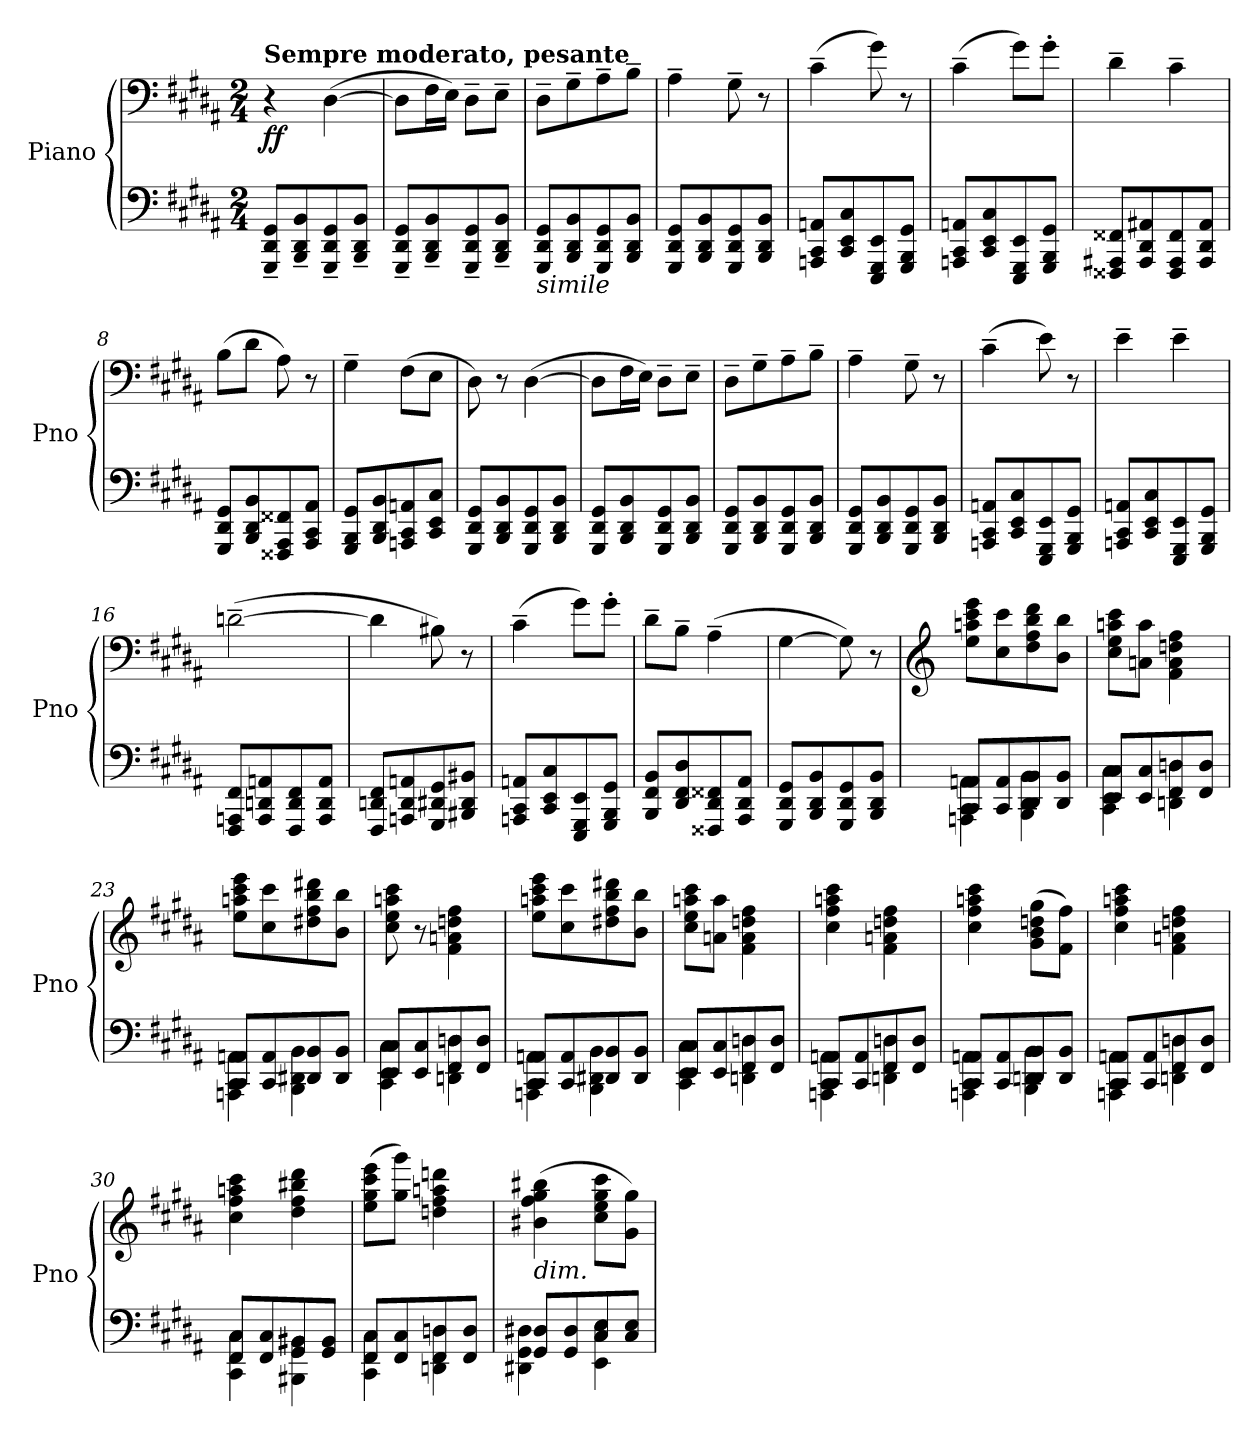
**kern	**kern	**dynam
*part1	*part1	*part1
*staff2	*staff1	*staff1/2
*I"Piano	*	*
*I'Pno	*	*
*clefF4	*clefF4	*
*k[f#c#g#d#a#]	*k[f#c#g#d#a#]	*
*M2/4	*M2/4	*
=1	=1	=1
!	!LO:TX:a:B:t=Sempre moderato, pesante	!
!	!	!LO:DY:b
8GGG#/~ 8DD#/~ 8GG#/~L	4r	ff
8BBB/~ 8DD#/~ 8BB/~	.	.
8GGG#/~ 8DD#/~ 8GG#/~	(>[4D#\	.
8BBB/~ 8DD#/~ 8BB/~J	.	.
=2	=2	=2
8GGG#/~ 8DD#/~ 8GG#/~L	8D#\L]	.
8BBB/~ 8DD#/~ 8BB/~	16F#\L	.
.	16E\JJ)	.
8GGG#/~ 8DD#/~ 8GG#/~	8D#~\L	.
8BBB/~ 8DD#/~ 8BB/~J	8E~\J	.
=3	=3	=3
!LO:TX:b:i:t=simile	!	!
8GGG#/ 8DD#/ 8GG#/L	8D#~\L	.
8BBB/ 8DD#/ 8BB/	8G#~\	.
8GGG#/ 8DD#/ 8GG#/	8A#~\	.
8BBB/ 8DD#/ 8BB/J	8B~\J	.
=4	=4	=4
8GGG#/ 8DD#/ 8GG#/L	4A#~\	.
8BBB/ 8DD#/ 8BB/	.	.
8GGG#/ 8DD#/ 8GG#/	8G#~\	.
8BBB/ 8DD#/ 8BB/J	8r	.
=5	=5	=5
8AAAn/ 8CC#/ 8AAn/L	(>4c#~\	.
8CC#/ 8EE/ 8C#/	.	.
8EEE/ 8GGG#/ 8EE/	8g#\)	.
8GGG#/ 8BBB/ 8GG#/J	8r	.
=6	=6	=6
8AAAn/ 8CC#/ 8AAn/L	(>4c#~\	.
8CC#/ 8EE/ 8C#/	.	.
8EEE/ 8GGG#/ 8EE/	8g#\L)	.
8GGG#/ 8BBB/ 8GG#/J	8g#'\J	.
=7	=7	=7
8FFF##X/ 8AAA#X/ 8FF##X/L	4d#~\	.
8AAA#/ 8DD#/ 8AA#X/	.	.
8FFF##/ 8AAA#/ 8FF##/	4c#~\	.
8AAA#/ 8DD#/ 8AA#/J	.	.
=8	=8	=8
8GGG#/ 8DD#/ 8GG#/L	(>8B\L	.
8BBB/ 8DD#/ 8BB/	8d#\J	.
8FFF##X/ 8AAA#/ 8FF##X/	8A#\)	.
8AAA#/ 8CC#/ 8AA#/J	8r	.
=9	=9	=9
8GGG#/ 8BBB/ 8GG#/L	4G#~\	.
8BBB/ 8DD#/ 8BB/	.	.
8AAAn/ 8CC#/ 8AAn/	(>8F#\L	.
8CC#/ 8EE/ 8C#/J	8E\J	.
=10	=10	=10
8GGG#/ 8DD#/ 8GG#/L	8D#\)	.
8BBB/ 8DD#/ 8BB/	8r	.
8GGG#/ 8DD#/ 8GG#/	(>[4D#\	.
8BBB/ 8DD#/ 8BB/J	.	.
=11	=11	=11
8GGG#/ 8DD#/ 8GG#/L	8D#\L]	.
8BBB/ 8DD#/ 8BB/	16F#\L	.
.	16E\JJ)	.
8GGG#/ 8DD#/ 8GG#/	8D#~\L	.
8BBB/ 8DD#/ 8BB/J	8E~\J	.
=12	=12	=12
8GGG#/ 8DD#/ 8GG#/L	8D#~\L	.
8BBB/ 8DD#/ 8BB/	8G#~\	.
8GGG#/ 8DD#/ 8GG#/	8A#~\	.
8BBB/ 8DD#/ 8BB/J	8B~\J	.
=13	=13	=13
8GGG#/ 8DD#/ 8GG#/L	4A#~\	.
8BBB/ 8DD#/ 8BB/	.	.
8GGG#/ 8DD#/ 8GG#/	8G#~\	.
8BBB/ 8DD#/ 8BB/J	8r	.
=14	=14	=14
8AAAn/ 8CC#/ 8AAn/L	(>4c#~\	.
8CC#/ 8EE/ 8C#/	.	.
8EEE/ 8GGG#/ 8EE/	8e\)	.
8GGG#/ 8BBB/ 8GG#/J	8r	.
=15	=15	=15
8AAAn/ 8CC#/ 8AAn/L	4e~\	.
8CC#/ 8EE/ 8C#/	.	.
8EEE/ 8GGG#/ 8EE/	4e~\	.
8GGG#/ 8BBB/ 8GG#/J	.	.
=16	=16	=16
8FFF#/ 8AAAn/ 8FF#/L	(>[2dn~\	.
8AAA/ 8DDn/ 8AAn/	.	.
8FFF#/ 8DD/ 8FF#/	.	.
8AAA/ 8DD/ 8AA/J	.	.
=17	=17	=17
8FFF#/ 8DDn/ 8FF#/L	4d\]	.
8AAAn/ 8DD/ 8AAn/	.	.
8GGG#/ 8DD#X/ 8GG#/	8B#X\)	.
8BBB#X/ 8DD#/ 8BB#X/J	8r	.
=18	=18	=18
8AAAn/ 8CC#/ 8AAn/L	(>4c#~\	.
8CC#/ 8EE/ 8C#/	.	.
8EEE/ 8GGG#/ 8EE/	8g#\L)	.
8GGG#/ 8BBB/ 8GG#/J	8g#'\J	.
=19	=19	=19
8BBB/ 8FF#/ 8BB/L	8d#~\L	.
8DD#/ 8FF#/ 8D#/	8B~\J	.
8FFF##X/ 8DD#/ 8FF##X/	(>4A#~\	.
8AAA#/ 8DD#/ 8AA#/J	.	.
=20	=20	=20
8GGG#/ 8DD#/ 8GG#/L	[4G#\	.
8BBB/ 8DD#/ 8BB/	.	.
8GGG#/ 8DD#/ 8GG#/	8G#\])	.
8BBB/ 8DD#/ 8BB/J	8r	.
=21	=21	=21
*	*clefG2	*
*^	*	*
8CC#/ 8AAn/L	4AAAn\ 4CC#\ 4AA\	8ee\ 8aan\ 8ccc#\ 8eee\L	.
8CC#/ 8AA/	.	8cc#\ 8ccc#\	.
8DD#/ 8BB/	4BBB\ 4DD#\ 4BB\	8dd#\ 8ff#\ 8bb\ 8ddd#\	.
8DD#/ 8BB/J	.	8b\ 8bb\J	.
=22	=22	=22	=22
8EE/ 8C#/L	4CC#\ 4EE\ 4C#\	8cc#\ 8ee\ 8aan\ 8ccc#\L	.
8EE/ 8C#/	.	8an\ 8aa\J	.
8FF#/ 8Dn/	4DDn\ 4FF#\ 4D\	4f#\ 4a\ 4ddn\ 4ff#\	.
8FF#/ 8D/J	.	.	.
=23	=23	=23	=23
8CC#/ 8AAn/L	4AAAn\ 4CC#\ 4AA\	8ee\ 8aan\ 8ccc#\ 8eee\L	.
8CC#/ 8AA/	.	8cc#\ 8ccc#\	.
8DD#/ 8BB/	4BBB\ 4DD#X\ 4BB\	8dd#X\ 8ff#\ 8bb\ 8ddd#X\	.
8DD#/ 8BB/J	.	8b\ 8bb\J	.
=24	=24	=24	=24
8EE/ 8C#/L	4CC#\ 4EE\ 4C#\	8cc#\ 8ee\ 8aan\ 8ccc#\	.
8EE/ 8C#/	.	8r	.
8FF#/ 8Dn/	4DDn\ 4FF#\ 4D\	4f#\ 4an\ 4ddn\ 4ff#\	.
8FF#/ 8D/J	.	.	.
=25	=25	=25	=25
8CC#/ 8AAn/L	4AAAn\ 4CC#\ 4AA\	8ee\ 8aan\ 8ccc#\ 8eee\L	.
8CC#/ 8AA/	.	8cc#\ 8ccc#\	.
8DD#/ 8BB/	4BBB\ 4DD#X\ 4BB\	8dd#X\ 8ff#\ 8bb\ 8ddd#X\	.
8DD#/ 8BB/J	.	8b\ 8bb\J	.
=26	=26	=26	=26
8EE/ 8C#/L	4CC#\ 4EE\ 4C#\	8cc#\ 8ee\ 8aan\ 8ccc#\L	.
8EE/ 8C#/	.	8an\ 8aa\J	.
8FF#/ 8Dn/	4DDn\ 4FF#\ 4D\	4f#\ 4a\ 4ddn\ 4ff#\	.
8FF#/ 8D/J	.	.	.
=27	=27	=27	=27
8CC#/ 8AAn/L	4AAAn\ 4CC#\ 4AA\	4cc#\ 4ff#\ 4aan\ 4ccc#\	.
8CC#/ 8AA/	.	.	.
8FF#/ 8Dn/	4DDn\ 4FF#\ 4D\	4f#\ 4an\ 4ddn\ 4ff#\	.
8FF#/ 8D/J	.	.	.
=28	=28	=28	=28
8CC#/ 8AAn/L	4AAAn\ 4CC#\ 4AA\	4cc#\ 4ff#\ 4aan\ 4ccc#\	.
8CC#/ 8AA/	.	.	.
8DDn/ 8BB/	4BBB\ 4DD\ 4BB\	(>8g#\ 8b\ 8ddn\ 8gg#\L	.
8DD/ 8BB/J	.	8f#\ 8ff#\J)	.
=29	=29	=29	=29
8CC#/ 8AAn/L	4AAAn\ 4CC#\ 4AA\	4cc#\ 4ff#\ 4aan\ 4ccc#\	.
8CC#/ 8AA/	.	.	.
8FF#/ 8Dn/	4DDn\ 4FF#\ 4D\	4f#\ 4an\ 4ddn\ 4ff#\	.
8FF#/ 8D/J	.	.	.
=30	=30	=30	=30
8FF#/ 8C#/L	4CC#\ 4FF#\ 4C#\	4cc#\ 4ff#\ 4aan\ 4ccc#\	.
8FF#/ 8C#/	.	.	.
8GG#/ 8BB#X/	4BBB#X\ 4GG#\ 4BB#\	4dd#\ 4ff#\ 4bb#X\ 4ddd#\	.
8GG#/ 8BB#/J	.	.	.
=31	=31	=31	=31
8FF#/ 8C#/L	4CC#\ 4FF#\ 4C#\	(>8ee\ 8gg#\ 8ccc#\ 8eee\L	.
8FF#/ 8C#/	.	8gg#\ 8ggg#\J)	.
8FF#/ 8Dn/	4DDn\ 4FF#\ 4D\	4ddn\ 4ff#\ 4aan\ 4dddn\	.
8FF#/ 8D/J	.	.	.
=32	=32	=32	=32
!	!	!LO:TX:b:i:t=dim.	!
8GG#/ 8D#/L	4DD#X\ 4GG#\ 4D#X\	(>4b#X\ 4ff#\ 4gg#\ 4bb#X\	.
8GG#/ 8D#/	.	.	.
8C#/ 8E/	4EE\ 4C#\ 4E\	8cc#\ 8ee\ 8gg#\ 8ccc#\L	.
8C#/ 8E/J	.	8g#\ 8gg#\J)	.
*v	*v	*	*
=	=	=
*-	*-	*-
